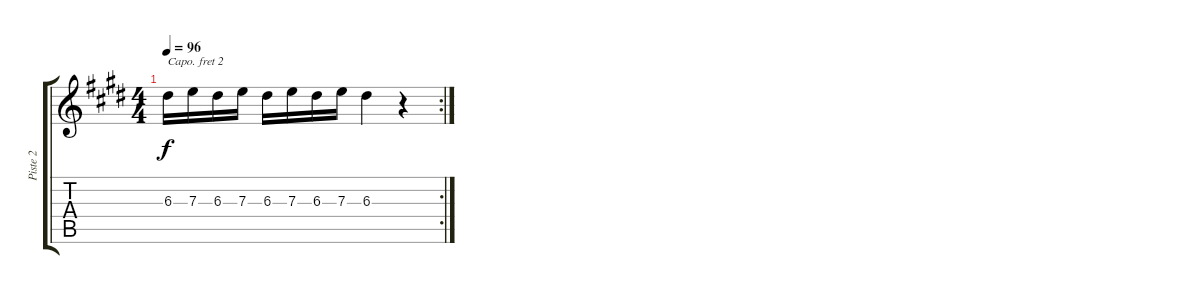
\track ("Piste 2" "Piste 2") {instrument acousticguitarsteel}
\staff {score tabs}
\capo 2
\tuning (E4 B3 G3 D3 A2 E2) {hide}
\rc 2
\ts (4 4)
\tempo 96
\clef g2
\ks e
6.3.16{dy f} 7.3.16 6.3.16 7.3.16 6.3.16 7.3.16 6.3.16 7.3.16 6.3.4 r.4
